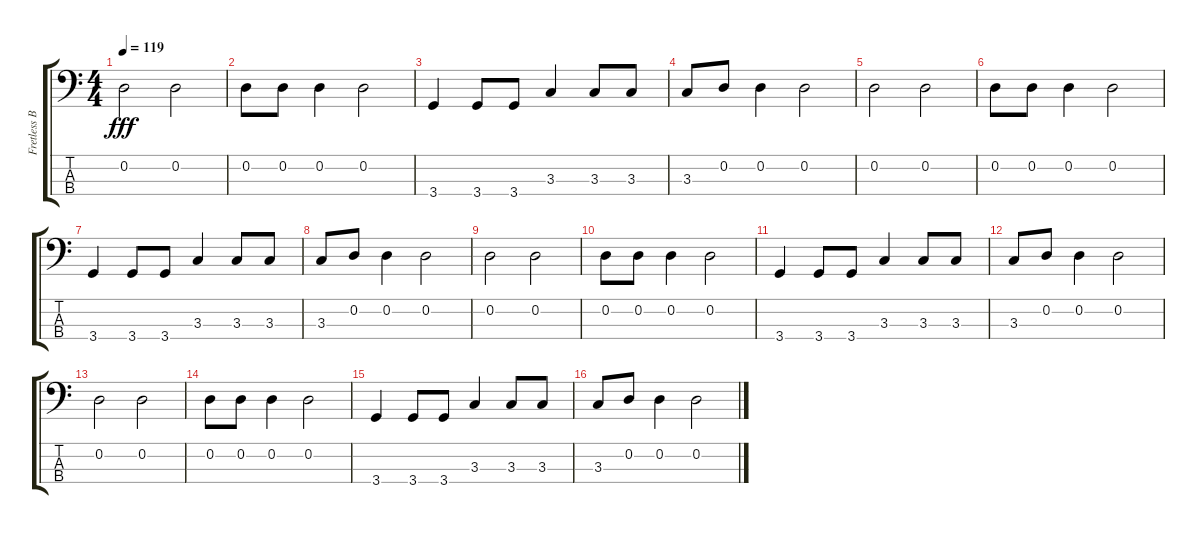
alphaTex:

\track ("Fretless Bass" "Fretless B") {instrument fretlessbass}
\staff {score tabs}
\tuning (G2 D2 A1 E1) {hide}
\ts (4 4)
\tempo 119
\clef f4
\ks c
0.2.2{dy fff} 0.2.2 |
0.2.8 0.2.8 0.2.4 0.2.2 |
3.4.4 3.4.8 3.4.8 3.3.4 3.3.8 3.3.8 |
3.3.8 0.2.8 0.2.4 0.2.2 |
0.2.2 0.2.2 |
0.2.8 0.2.8 0.2.4 0.2.2 |
3.4.4 3.4.8 3.4.8 3.3.4 3.3.8 3.3.8 |
3.3.8 0.2.8 0.2.4 0.2.2 |
0.2.2 0.2.2 |
0.2.8 0.2.8 0.2.4 0.2.2 |
3.4.4 3.4.8 3.4.8 3.3.4 3.3.8 3.3.8 |
3.3.8 0.2.8 0.2.4 0.2.2 |
0.2.2 0.2.2 |
0.2.8 0.2.8 0.2.4 0.2.2 |
3.4.4 3.4.8 3.4.8 3.3.4 3.3.8 3.3.8 |
3.3.8 0.2.8 0.2.4 0.2.2
